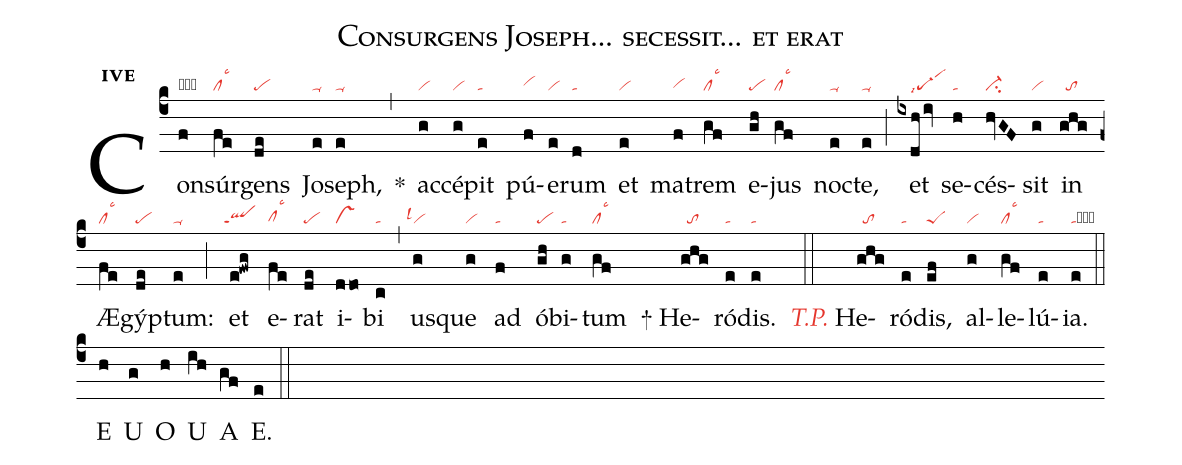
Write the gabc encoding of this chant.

name:Consurgens Joseph... secessit... et erat;
office-part:an;
mode:4e;
nabc-lines:1;
%%
initial-style: 1;
name: Consurgens Joseph... secessit... et erat;
mode:4;
office-part: Antiphona;
annotation: Ant.;
annotation:iv e;
nabc-lines:1;
%%
(c4) Con(f|obvi)súr(fe|cllsc3)gens(de|pe) Jo(e|ta-)seph,(e|ta-) <sp>*</sp>(,) ac(g|vi)cé(g|vi)pit(e|ta) pú(f|vihh)e(e|vi)rum(d|ta) et(e|vi) ma(f|vihg)trem(gf|cllsc3) e(gh|pe)jus(gf|cllsc3) noc(e|ta-)te,(e|ta-) (;) et(ixdh/iv|////scG-1lsi7) se(h|ta)cés(hvGF|ci-)sit(g|vi) in(ghg|//to) Æ(fe|cllsc3)gýp(de|pe)tum:(e|ta-) (;) et(e!fwg|``qlppt1) e(fe|clhglsc3)rat(de|pe) i(ddo|vs)bi(c|ta) (,) us(g|``vilsl1)que(g|vi) ad(f|ta) ób(gh|pe)i(g|ta)tum(gf|cllsc3) <sp>+</sp> He(ghg|//to)ró(e|ta)dis.(e|ta) (::) <c><i>T.P.</i></c> He(ghg|//to)ró(e|ta)dis,(ef|peS) al(g|vi)le(gf|cllsc3)lú(e|ta)ia.(e|tacb) (::)
<eu> E(h) U(g) O(h) U(ih) A(gf) E.(e) </eu> (::)
